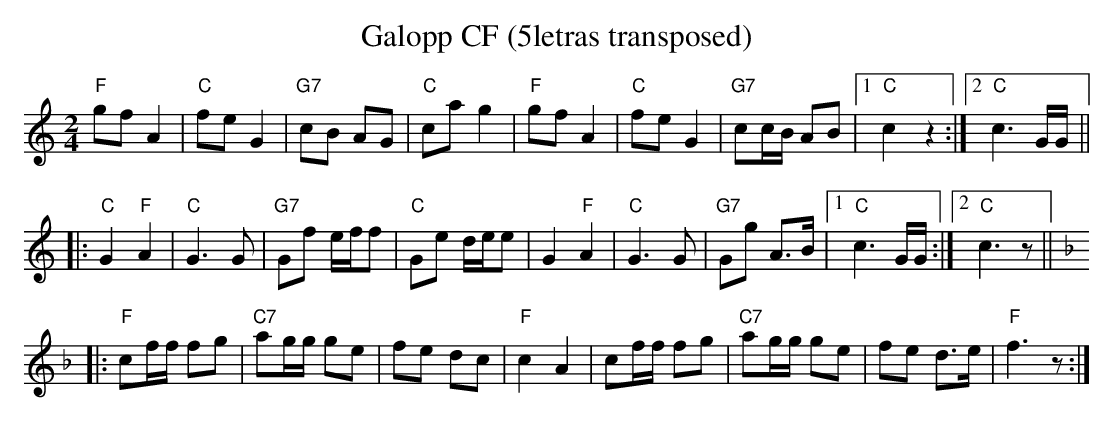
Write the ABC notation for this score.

X:1
T:Galopp CF (5letras transposed)
M:2/4
L:1/8
K:C transpose=3 %%MIDI gchordon
"F"gfA2 | "C"feG2 | "G7"cB AG | "C"cag2 | "F"gfA2 | "C"feG2 | \
"G7"cc/2B/2 AB |1 "C"c2z2 :|2 "C"c3G/2G/2 ||
|: "C"G2"F"A2 | "C"G3G | "G7"Gf e/2f/2f | \
"C"Ge d/2e/2e | G2"F"A2 | "C"G3G | "G7"Gg A>B |1 "C"c3G/2G/2 :|2 "C"c3z || [K:F]
|: "F"cf/2f/2 fg | "C7"ag/2g/2 ge | fe dc | "F"c2A2 | cf/2f/2 fg | "C7"ag/2g/2 ge | fe d>e | "F"f3z :|
